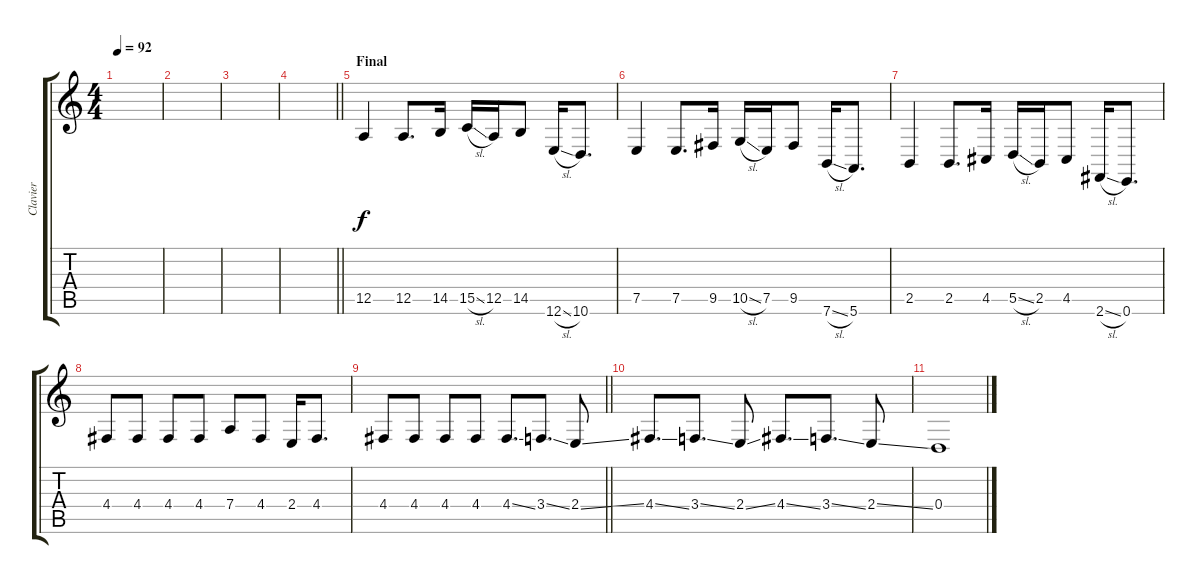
\track ("Clavier" "Clavier") {instrument acousticgrandpiano}
\staff {score tabs}
\tuning (E4 B3 G3 D3 A2 E2) {hide}
\ts (4 4)
\tempo 92
\clef g2
\ks c
|
|
|
\barLineRight lightlight
|
\section ("" "Final")
12.5.4 12.5.8{d} 14.5.16 15.5{sl}.16 12.5.16 14.5.8 12.6{sl}.16 10.6.8{d} |
7.5.4 7.5.8{d} 9.5.16 10.5{sl}.16 7.5.16 9.5.8 7.6{sl}.16 5.6.8{d} |
2.5.4 2.5.8{d} 4.5.16 5.5{sl}.16 2.5.16 4.5.8 2.6{sl}.16 0.6.8{d} |
4.4.8 4.4.8 4.4.8 4.4.8 7.4.8 4.4.8 2.4.16 4.4.8{d} |
\barLineRight lightlight
4.4.8 4.4.8 4.4.8 4.4.8 4.4{ss}.8{d} 3.4{ss}.8{d} 2.4{ss}.8 |
4.4{ss}.8{d} 3.4{ss}.8{d} 2.4{ss}.8 4.4{ss}.8{d} 3.4{ss}.8{d} 2.4{ss}.8 |
0.4.1
